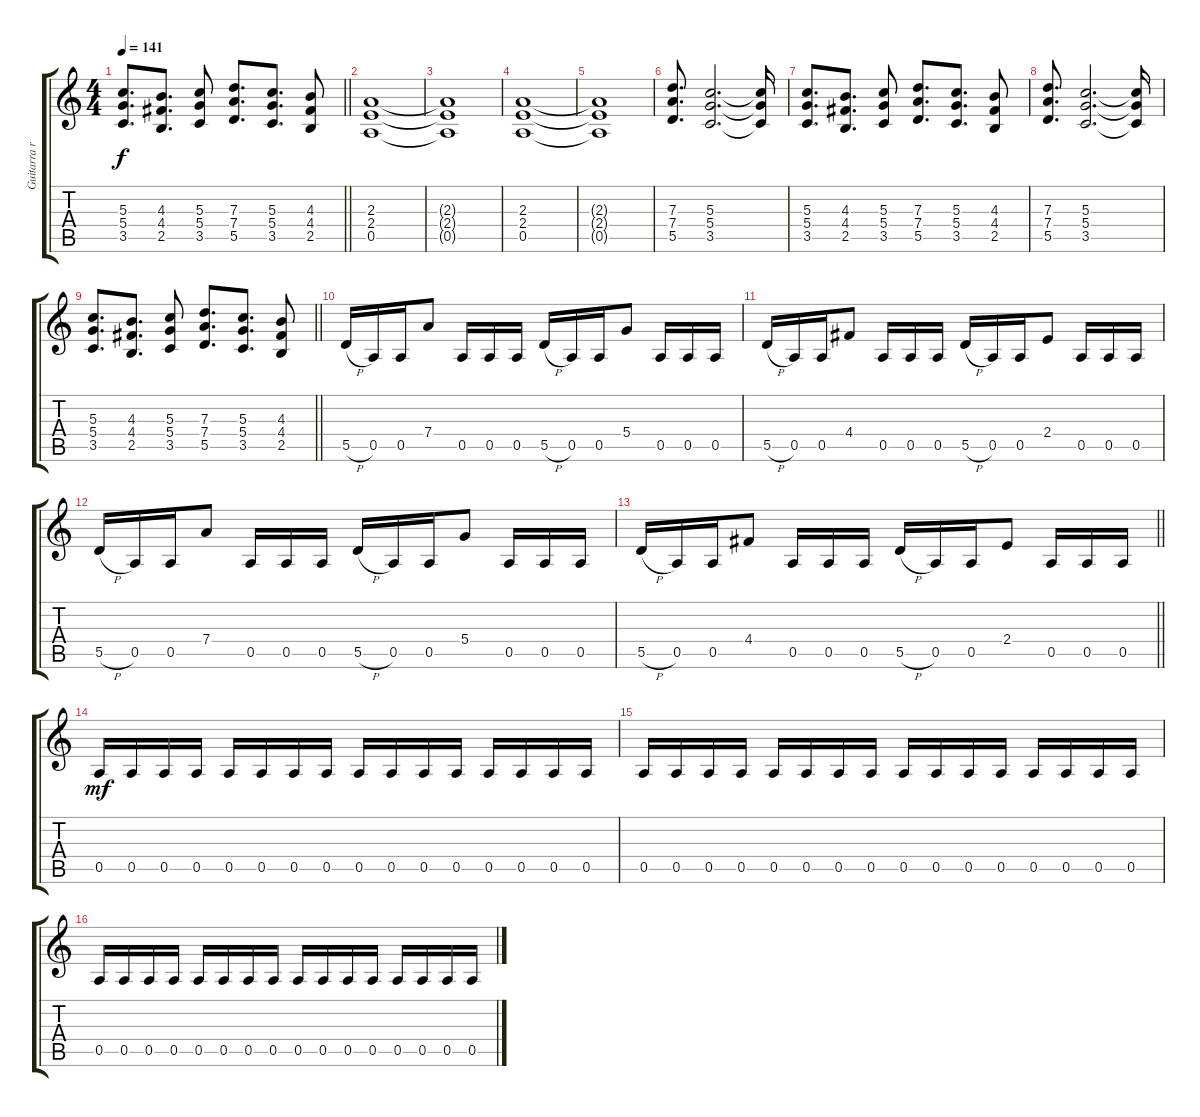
\track ("Guitarra rítmica" "Guitarra r") {instrument distortionguitar}
\staff {score tabs}
\tuning (E4 B3 G3 D3 A2 E2) {hide}
\ts (4 4)
\tempo 141
\clef g2
\barLineRight lightlight
\ks c
(5.3 5.4 3.5).8{d dy f} (4.3 4.4 2.5).8{d} (5.3 5.4 3.5).8 (7.3 7.4 5.5).8{d} (5.3 5.4 3.5).8{d} (4.3 4.4 2.5).8 |
\section ("" "")
(2.3 2.4 0.5).1 |
(2.3{t} 2.4{t} 0.5{t}).1 |
(2.3 2.4 0.5).1 |
(2.3{t} 2.4{t} 0.5{t}).1 |
(7.3 7.4 5.5).8{d} (5.3 5.4 3.5).2{d} (5.3{t} 5.4{t} 3.5{t}).16 |
(5.3 5.4 3.5).8{d} (4.3 4.4 2.5).8{d} (5.3 5.4 3.5).8 (7.3 7.4 5.5).8{d} (5.3 5.4 3.5).8{d} (4.3 4.4 2.5).8 |
(7.3 7.4 5.5).8{d} (5.3 5.4 3.5).2{d} (5.3{t} 5.4{t} 3.5{t}).16 |
\barLineRight lightlight
(5.3 5.4 3.5).8{d} (4.3 4.4 2.5).8{d} (5.3 5.4 3.5).8 (7.3 7.4 5.5).8{d} (5.3 5.4 3.5).8{d} (4.3 4.4 2.5).8 |
\section ("" "")
5.5{h}.16 0.5.16 0.5.16 7.4.8 0.5.16 0.5.16 0.5.16 5.5{h}.16 0.5.16 0.5.16 5.4.8 0.5.16 0.5.16 0.5.16 |
5.5{h}.16 0.5.16 0.5.16 4.4.8 0.5.16 0.5.16 0.5.16 5.5{h}.16 0.5.16 0.5.16 2.4.8 0.5.16 0.5.16 0.5.16 |
5.5{h}.16 0.5.16 0.5.16 7.4.8 0.5.16 0.5.16 0.5.16 5.5{h}.16 0.5.16 0.5.16 5.4.8 0.5.16 0.5.16 0.5.16 |
\barLineRight lightlight
5.5{h}.16 0.5.16 0.5.16 4.4.8 0.5.16 0.5.16 0.5.16 5.5{h}.16 0.5.16 0.5.16 2.4.8 0.5.16 0.5.16 0.5.16 |
\section ("" "")
0.5.16{dy mf} 0.5.16 0.5.16 0.5.16 0.5.16 0.5.16 0.5.16 0.5.16 0.5.16 0.5.16 0.5.16 0.5.16 0.5.16 0.5.16 0.5.16 0.5.16 |
0.5.16 0.5.16 0.5.16 0.5.16 0.5.16 0.5.16 0.5.16 0.5.16 0.5.16 0.5.16 0.5.16 0.5.16 0.5.16 0.5.16 0.5.16 0.5.16 |
0.5.16 0.5.16 0.5.16 0.5.16 0.5.16 0.5.16 0.5.16 0.5.16 0.5.16 0.5.16 0.5.16 0.5.16 0.5.16 0.5.16 0.5.16 0.5.16
